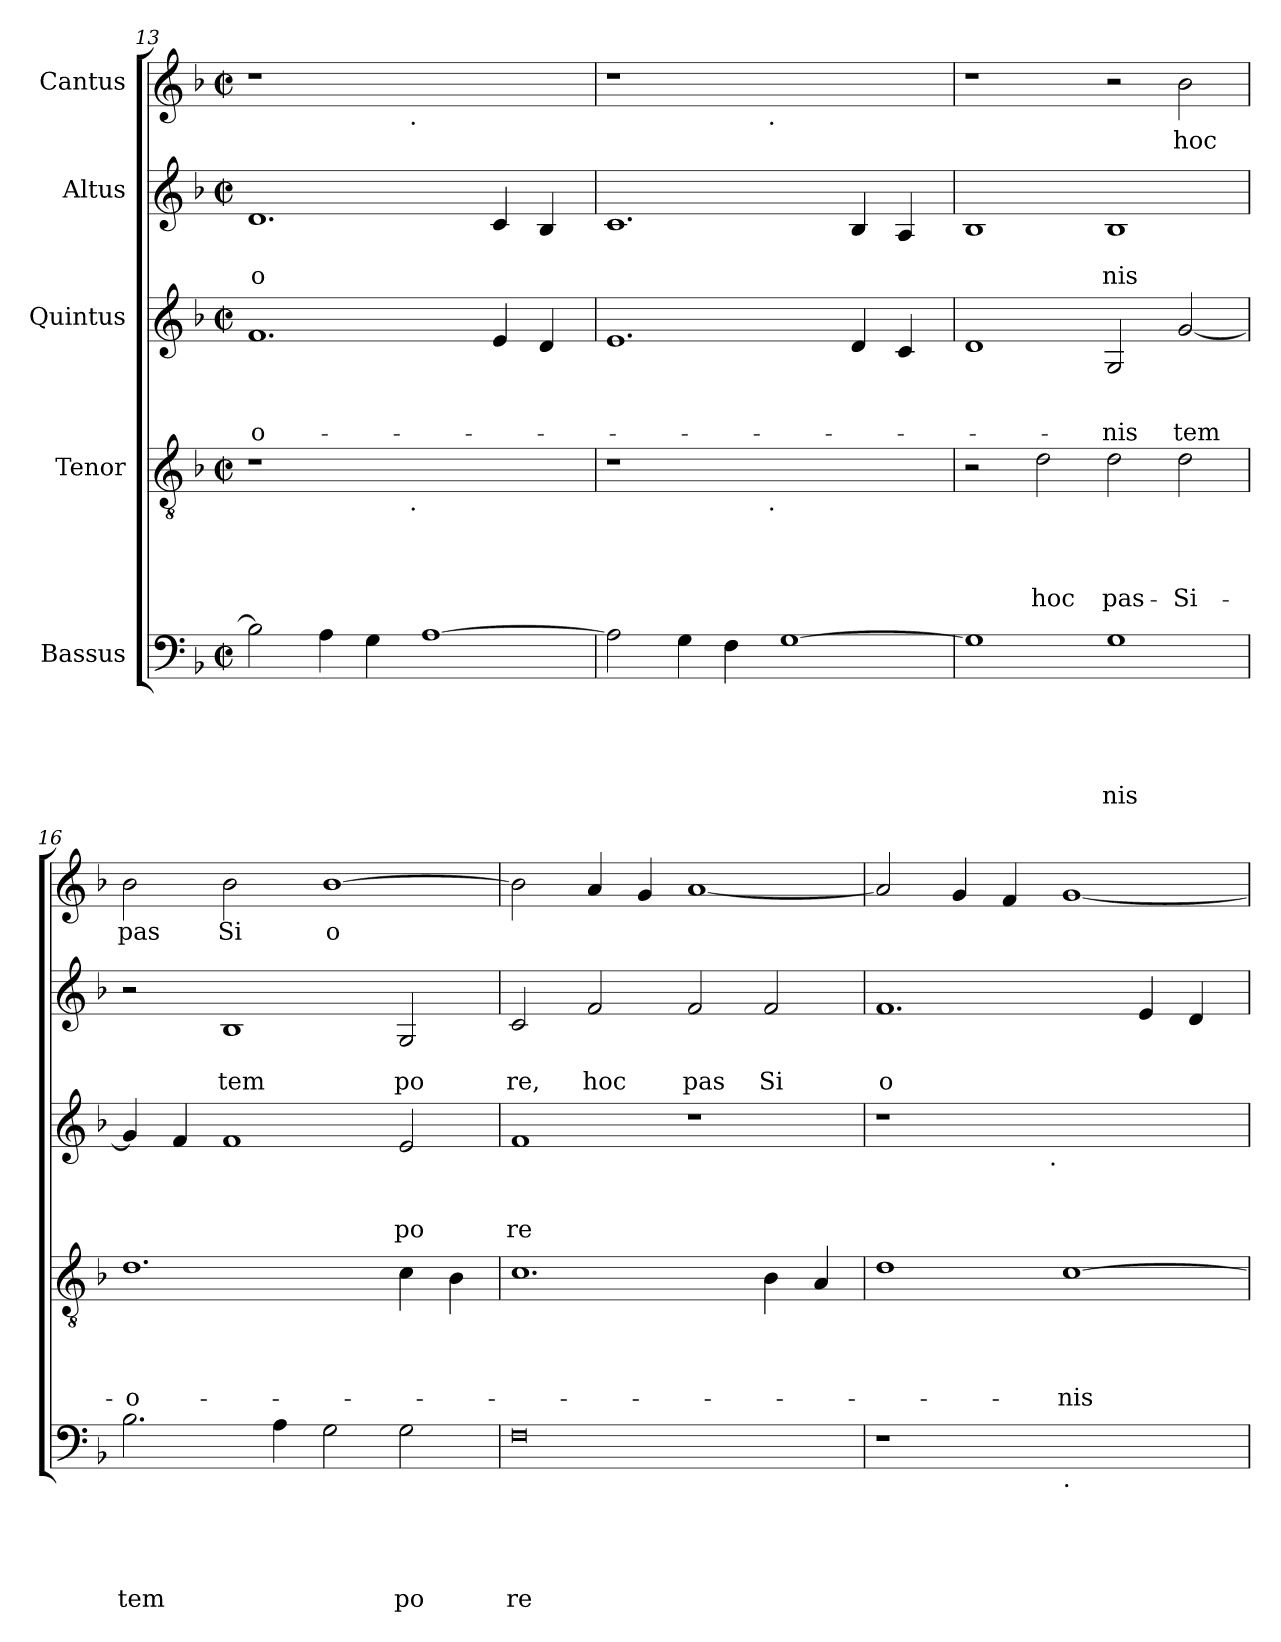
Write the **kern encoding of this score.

**kern	**text	**text	**text	**text	**text	**kern	**text	**text	**text	**text	**kern	**text	**text	**text	**kern	**text	**text	**kern	**text
*part5	*part5	*part5	*part5	*part5	*part5	*part4	*part4	*part4	*part4	*part4	*part3	*part3	*part3	*part3	*part2	*part2	*part2	*part1	*part1
*staff5	*staff5	*staff5	*staff5	*staff5	*staff5	*staff4	*staff4	*staff4	*staff4	*staff4	*staff3	*staff3	*staff3	*staff3	*staff2	*staff2	*staff2	*staff1	*staff1
*I"Bassus	*	*	*	*	*	*I"Tenor	*	*	*	*	*I"Quintus	*	*	*	*I"Altus	*	*	*I"Cantus	*
*clefF4	*	*	*	*	*	*clefGv2	*	*	*	*	*clefG2	*	*	*	*clefG2	*	*	*clefG2	*
*k[b-]	*	*	*	*	*	*k[b-]	*	*	*	*	*k[b-]	*	*	*	*k[b-]	*	*	*k[b-]	*
*F:	*	*	*	*	*	*F:	*	*	*	*	*F:	*	*	*	*F:	*	*	*F:	*
*M2/2	*	*	*	*	*	*M2/2	*	*	*	*	*M2/2	*	*	*	*M2/2	*	*	*M2/2	*
*met(c|)	*	*	*	*	*	*met(c|)	*	*	*	*	*met(c|)	*	*	*	*met(c|)	*	*	*met(c|)	*
=13	=13	=13	=13	=13	=13	=13	=13	=13	=13	=13	=13	=13	=13	=13	=13	=13	=13	=13	=13
!	!	!	!	!	!	!	!	!	!	!	!	!	!	!LO:LY:b:rj	!	!	!LO:LY:b:rj	!	!
*	*	*	*	*	*	*^	*	*	*	*	*	*	*	*	*	*	*	*^	*
2B-\]	.	.	.	.	.	1r	2ryy	.	.	.	.	1.f	.	.	-o-	1.d	.	o	1r	2ryy	.
4A\	.	.	.	.	.	.	4...ryy	.	.	.	.	.	.	.	.	.	.	.	.	4...ryy	.
4G\	.	.	.	.	.	.	.	.	.	.	.	.	.	.	.	.	.	.	.	.	.
!	!	!	!	!	!	!	!	!	!	!	!	!	!	!	!	!	!	!	!	!LO:TX:b:t=.	!
!	!	!	!	!	!	!	!LO:TX:b:t=.	!	!	!	!	!	!	!	!	!	!	!	!	!	!
.	.	.	.	.	.	.	1ryy	.	.	.	.	.	.	.	.	.	.	.	.	1ryy	.
[<1A	.	.	.	.	.	1ryy	.	.	.	.	.	.	.	.	.	.	.	.	1ryy	.	.
.	.	.	.	.	.	.	.	.	.	.	.	4e/	.	.	.	4c/	.	.	.	.	.
.	.	.	.	.	.	.	.	.	.	.	.	4d/	.	.	.	4B-/	.	.	.	.	.
.	.	.	.	.	.	.	32ryy	.	.	.	.	.	.	.	.	.	.	.	.	32ryy	.
!!LO:LB:g=z	!!
=14	=14	=14	=14	=14	=14	=14	=14	=14	=14	=14	=14	=14	=14	=14	=14	=14	=14	=14	=14	=14	=14
2A\]	.	.	.	.	.	1r	2ryy	.	.	.	.	1.e	.	.	.	1.c	.	.	1r	2ryy	.
4G\	.	.	.	.	.	.	4...ryy	.	.	.	.	.	.	.	.	.	.	.	.	4...ryy	.
4F\	.	.	.	.	.	.	.	.	.	.	.	.	.	.	.	.	.	.	.	.	.
!	!	!	!	!	!	!	!	!	!	!	!	!	!	!	!	!	!	!	!	!LO:TX:b:t=.	!
!	!	!	!	!	!	!	!LO:TX:b:t=.	!	!	!	!	!	!	!	!	!	!	!	!	!	!
.	.	.	.	.	.	.	1ryy	.	.	.	.	.	.	.	.	.	.	.	.	1ryy	.
[>1G	.	.	.	.	.	1ryy	.	.	.	.	.	.	.	.	.	.	.	.	1ryy	.	.
.	.	.	.	.	.	.	.	.	.	.	.	4d/	.	.	.	4B-/	.	.	.	.	.
.	.	.	.	.	.	.	.	.	.	.	.	4c/	.	.	.	4A/	.	.	.	.	.
.	.	.	.	.	.	.	32ryy	.	.	.	.	.	.	.	.	.	.	.	.	32ryy	.
*	*	*	*	*	*	*v	*v	*	*	*	*	*	*	*	*	*	*	*	*v	*v	*
=15	=15	=15	=15	=15	=15	=15	=15	=15	=15	=15	=15	=15	=15	=15	=15	=15	=15	=15	=15
1G]	.	.	.	.	.	2r	.	.	.	.	1d	.	.	.	1B-	.	.	1r	.
!	!	!	!	!	!	!	!	!	!	!LO:LY:b	!	!	!	!	!	!	!	!	!
.	.	.	.	.	.	2d\	.	.	.	hoc	.	.	.	.	.	.	.	.	.
!	!	!	!	!	!LO:LY:b	!	!	!	!	!LO:LY:b	!	!	!	!LO:LY:b	!	!	!LO:LY:b	!	!
1G	.	.	.	.	nis	2d\	.	.	.	pas-	2G/	.	.	-nis	1B-	.	nis	2r	.
!	!	!	!	!	!	!	!	!	!	!LO:LY:b	!	!	!	!LO:LY:b	!	!	!	!	!LO:LY:b
.	.	.	.	.	.	2d\	.	.	.	-Si-	[<2g/	.	.	tem	.	.	.	2b-\	hoc
=16	=16	=16	=16	=16	=16	=16	=16	=16	=16	=16	=16	=16	=16	=16	=16	=16	=16	=16	=16
!	!	!	!	!	!LO:LY:b	!	!	!	!	!LO:LY:b:rj	!	!	!	!	!	!	!	!	!LO:LY:b
2.B-\	.	.	.	.	tem	1.d	.	.	.	-o-	4g/]	.	.	.	2r	.	.	2b-\	pas
.	.	.	.	.	.	.	.	.	.	.	4f/	.	.	.	.	.	.	.	.
!	!	!	!	!	!	!	!	!	!	!	!	!	!	!	!	!	!LO:LY:b	!	!LO:LY:b
.	.	.	.	.	.	.	.	.	.	.	1f	.	.	.	1B-	.	tem	2b-\	Si
4A\	.	.	.	.	.	.	.	.	.	.	.	.	.	.	.	.	.	.	.
!	!	!	!	!	!	!	!	!	!	!	!	!	!	!	!	!	!	!	!LO:LY:b:rj
2G\	.	.	.	.	.	.	.	.	.	.	.	.	.	.	.	.	.	[>1b-	o
!	!	!	!	!	!LO:LY:b	!	!	!	!	!	!	!	!	!LO:LY:b	!	!	!LO:LY:b	!	!
2G\	.	.	.	.	po	4c\	.	.	.	.	2e/	.	.	po	2G/	.	po	.	.
.	.	.	.	.	.	4B-\	.	.	.	.	.	.	.	.	.	.	.	.	.
=17	=17	=17	=17	=17	=17	=17	=17	=17	=17	=17	=17	=17	=17	=17	=17	=17	=17	=17	=17
!	!	!	!	!	!LO:LY:b	!	!	!	!	!	!	!	!	!LO:LY:b	!	!	!LO:LY:b	!	!
0F	.	.	.	.	re	1.c	.	.	.	.	1f	.	.	re	2c/	.	re,	2b-\]	.
!	!	!	!	!	!	!	!	!	!	!	!	!	!	!	!	!	!LO:LY:b	!	!
.	.	.	.	.	.	.	.	.	.	.	.	.	.	.	2f/	.	hoc	4a/	.
.	.	.	.	.	.	.	.	.	.	.	.	.	.	.	.	.	.	4g/	.
!	!	!	!	!	!	!	!	!	!	!	!	!	!	!	!	!	!LO:LY:b	!	!
.	.	.	.	.	.	.	.	.	.	.	1r	.	.	.	2f/	.	pas	[<1a	.
!	!	!	!	!	!	!	!	!	!	!	!	!	!	!	!	!	!LO:LY:b	!	!
.	.	.	.	.	.	4B-\	.	.	.	.	.	.	.	.	2f/	.	Si	.	.
.	.	.	.	.	.	4A/	.	.	.	.	.	.	.	.	.	.	.	.	.
=18	=18	=18	=18	=18	=18	=18	=18	=18	=18	=18	=18	=18	=18	=18	=18	=18	=18	=18	=18
!	!	!	!	!	!	!	!	!	!	!	!	!	!	!	!	!	!LO:LY:b:rj	!	!
*	*	*	*	*	*	*	*	*	*	*	*^	*	*	*	*	*	*	*	*
1r	.	.	.	.	.	1d	.	.	.	.	1r	2ryy	.	.	.	1.f	.	o	2a/]	.
.	.	.	.	.	.	.	.	.	.	.	.	4...ryy	.	.	.	.	.	.	4g/	.
.	.	.	.	.	.	.	.	.	.	.	.	.	.	.	.	.	.	.	4f/	.
!	!	!	!	!	!	!	!	!	!	!	!	!LO:TX:b:t=.	!	!	!	!	!	!	!	!
.	.	.	.	.	.	.	.	.	.	.	.	1ryy	.	.	.	.	.	.	.	.
!LO:TX:b:t=.	!	!	!	!	!	!	!	!	!	!	!	!	!	!	!	!	!	!	!	!
!	!	!	!	!	!	!	!	!	!	!LO:LY:b	!	!	!	!	!	!	!	!	!	!
1ryy	.	.	.	.	.	[>1c	.	.	.	-nis	1ryy	.	.	.	.	.	.	.	[>1g	.
.	.	.	.	.	.	.	.	.	.	.	.	.	.	.	.	4e/	.	.	.	.
.	.	.	.	.	.	.	.	.	.	.	.	.	.	.	.	4d/	.	.	.	.
.	.	.	.	.	.	.	.	.	.	.	.	32ryy	.	.	.	.	.	.	.	.
*	*	*	*	*	*	*	*	*	*	*	*v	*v	*	*	*	*	*	*	*	*
=	=	=	=	=	=	=	=	=	=	=	=	=	=	=	=	=	=	=	=
*-	*-	*-	*-	*-	*-	*-	*-	*-	*-	*-	*-	*-	*-	*-	*-	*-	*-	*-	*-
